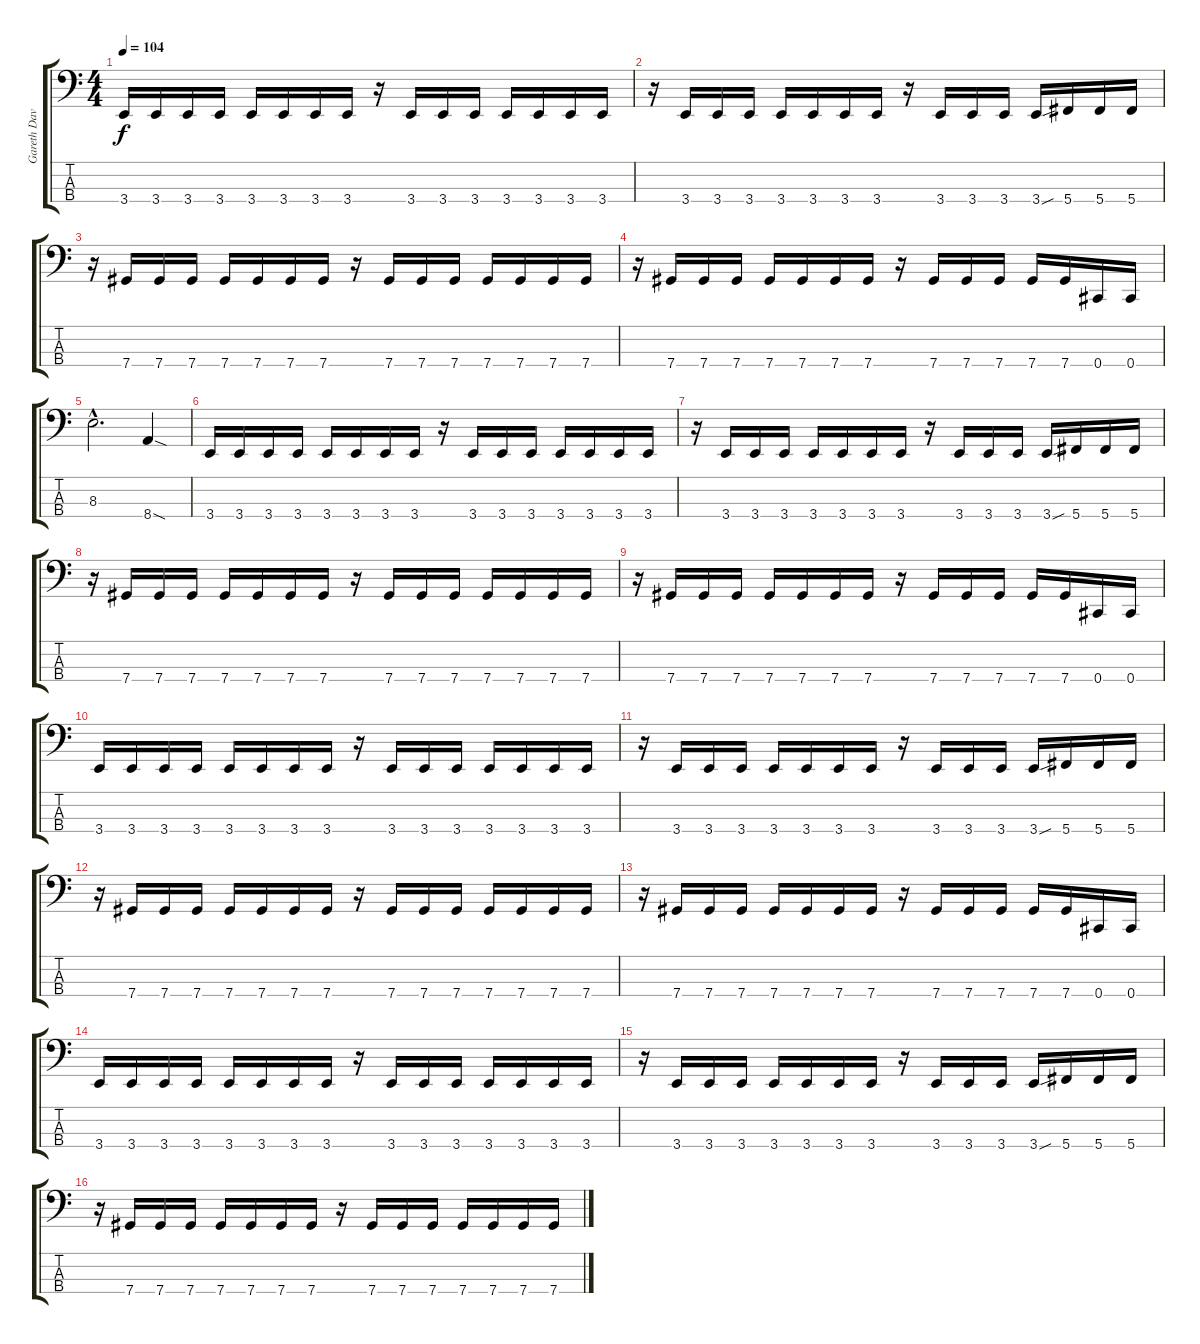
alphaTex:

\track ("Gareth Davies" "Gareth Dav") {instrument electricbasspick}
\staff {score tabs}
\tuning (Gb2 Db2 Ab1 Db1) {hide}
\ts (4 4)
\tempo 104
\clef f4
\ks c
3.4.16{dy f} 3.4.16 3.4.16 3.4.16 3.4.16 3.4.16 3.4.16 3.4.16 r.16 3.4.16 3.4.16 3.4.16 3.4.16 3.4.16 3.4.16 3.4.16 |
r.16 3.4.16 3.4.16 3.4.16 3.4.16 3.4.16 3.4.16 3.4.16 r.16 3.4.16 3.4.16 3.4.16 3.4{sou}.16 5.4.16 5.4.16 5.4.16 |
r.16 7.4.16 7.4.16 7.4.16 7.4.16 7.4.16 7.4.16 7.4.16 r.16 7.4.16 7.4.16 7.4.16 7.4.16 7.4.16 7.4.16 7.4.16 |
r.16 7.4.16 7.4.16 7.4.16 7.4.16 7.4.16 7.4.16 7.4.16 r.16 7.4.16 7.4.16 7.4.16 7.4.16 7.4.16 0.4.16 0.4.16 |
8.3{hac}.2{d} 8.4{sod}.4 |
3.4.16 3.4.16 3.4.16 3.4.16 3.4.16 3.4.16 3.4.16 3.4.16 r.16 3.4.16 3.4.16 3.4.16 3.4.16 3.4.16 3.4.16 3.4.16 |
r.16 3.4.16 3.4.16 3.4.16 3.4.16 3.4.16 3.4.16 3.4.16 r.16 3.4.16 3.4.16 3.4.16 3.4{sou}.16 5.4.16 5.4.16 5.4.16 |
r.16 7.4.16 7.4.16 7.4.16 7.4.16 7.4.16 7.4.16 7.4.16 r.16 7.4.16 7.4.16 7.4.16 7.4.16 7.4.16 7.4.16 7.4.16 |
r.16 7.4.16 7.4.16 7.4.16 7.4.16 7.4.16 7.4.16 7.4.16 r.16 7.4.16 7.4.16 7.4.16 7.4.16 7.4.16 0.4.16 0.4.16 |
3.4.16 3.4.16 3.4.16 3.4.16 3.4.16 3.4.16 3.4.16 3.4.16 r.16 3.4.16 3.4.16 3.4.16 3.4.16 3.4.16 3.4.16 3.4.16 |
r.16 3.4.16 3.4.16 3.4.16 3.4.16 3.4.16 3.4.16 3.4.16 r.16 3.4.16 3.4.16 3.4.16 3.4{sou}.16 5.4.16 5.4.16 5.4.16 |
r.16 7.4.16 7.4.16 7.4.16 7.4.16 7.4.16 7.4.16 7.4.16 r.16 7.4.16 7.4.16 7.4.16 7.4.16 7.4.16 7.4.16 7.4.16 |
r.16 7.4.16 7.4.16 7.4.16 7.4.16 7.4.16 7.4.16 7.4.16 r.16 7.4.16 7.4.16 7.4.16 7.4.16 7.4.16 0.4.16 0.4.16 |
3.4.16 3.4.16 3.4.16 3.4.16 3.4.16 3.4.16 3.4.16 3.4.16 r.16 3.4.16 3.4.16 3.4.16 3.4.16 3.4.16 3.4.16 3.4.16 |
r.16 3.4.16 3.4.16 3.4.16 3.4.16 3.4.16 3.4.16 3.4.16 r.16 3.4.16 3.4.16 3.4.16 3.4{sou}.16 5.4.16 5.4.16 5.4.16 |
r.16 7.4.16 7.4.16 7.4.16 7.4.16 7.4.16 7.4.16 7.4.16 r.16 7.4.16 7.4.16 7.4.16 7.4.16 7.4.16 7.4.16 7.4.16
